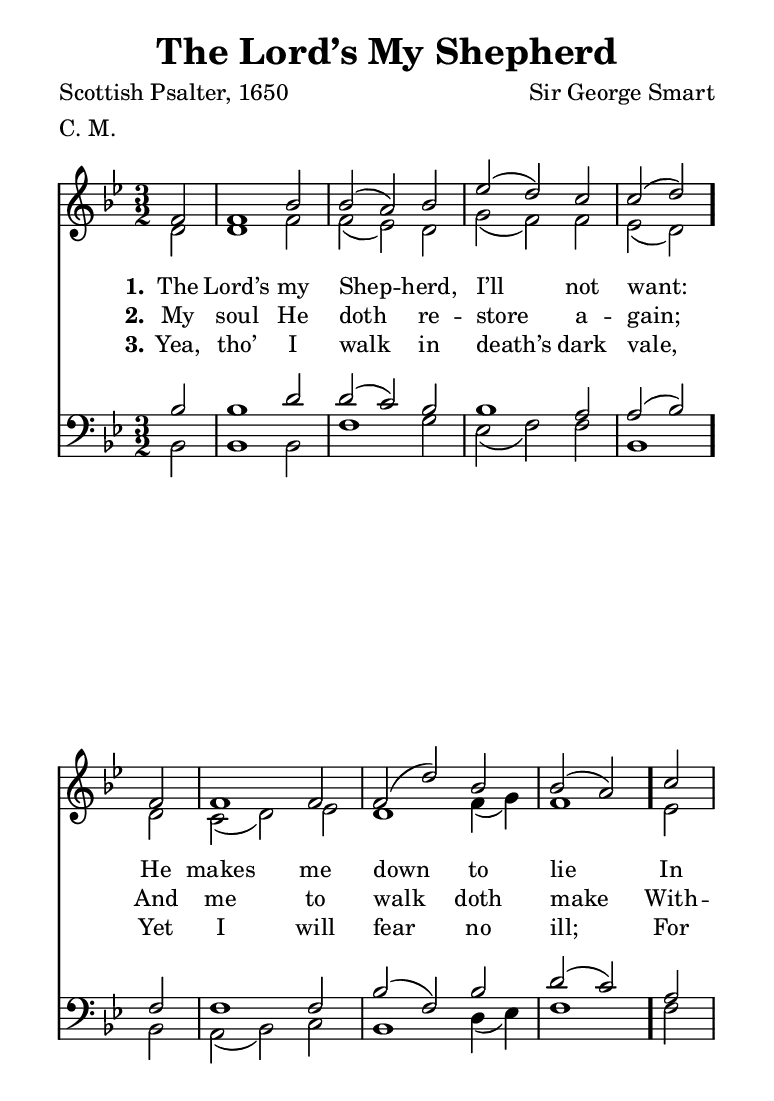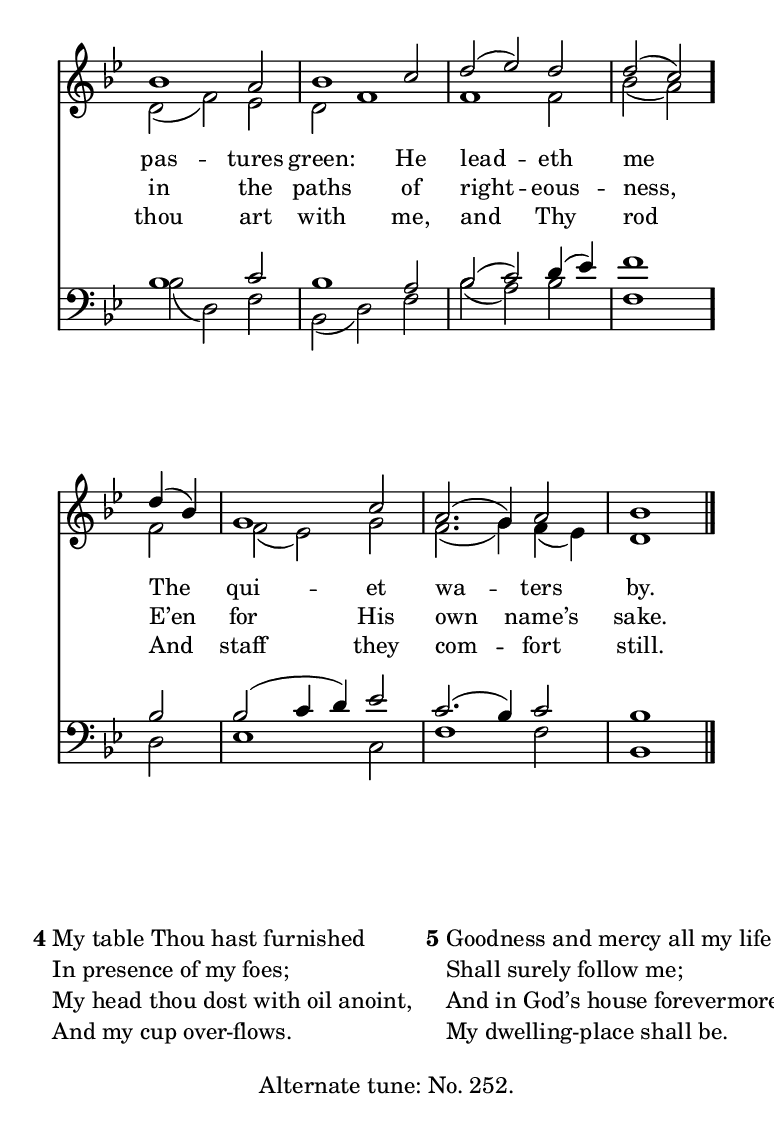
\include "common/global.ily"
\paper {
  \include "common/paper.ily"
  %ragged-bottom = ##t
  ragged-last-bottom = ##t
  %systems-per-page = ##f
  %page-count = ##f
  system-count = #(cond (is-eogsized 2) (#t #f))
}

\header{
  hymnnumber = "143"
  title = "The Lord’s My Shepherd"
  tunename = "Wiltshire"
  meter = "C. M."
  poet = "Scottish Psalter, 1650"
  composer = "Sir George Smart"
  %copyright = ""
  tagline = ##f
}

% for fermata in MIDI
ta = { \tempo 2=80 }
tb = { \tempo 2=40 }

global = {
  \include "common/overrides.ily"
  \override Staff.TimeSignature.style = #'()
  \time 3/2
  \override Score.MetronomeMark.transparent = ##t % hide all fermata changes too
  \ta
  \key bes \major
  \partial 2
  \autoBeamOff
}

notesSoprano = {
\global
\relative c' {

  f2 | f1 bes2 | bes( a) bes | ees( d) c | c( d)
  f,2 | f1 f2 | f( d') bes | bes( a)
  c2 | bes1 a2 | bes1 c2 | d( ees) d | d( c)
  d4( bes) | g1 c2 | a2.( g4) a2 | bes1
  \bar "|."

}
}

notesAlto = {
\global
\relative e' {

  d2 | d1 f2 | f( ees) d | g( f) f | ees( d)
  d2 | c( d) ees | d1 f4( g) | f1
  ees2 | d( f) ees | d f1 | f1 f2 | bes( a)
  f2 | f( ees) g | f2.( g4) f4( ees) | d1

}
}

notesTenor = {
\global
\relative a {

  bes2 | bes1 d2 | d( c) bes | bes1 a2 | a( bes)
  f2 | f1 f2 | bes( f) bes | d( c)
  a2 | bes1 c2 | bes1 a2 | bes2( c) d4( ees) | f1
  bes,2 | bes( c4 d) ees2 | c2.( bes4) c2 | bes1

}
}

notesBass = {
\global
\relative f, {

  bes2 | bes1 bes2 | f'1 g2 | ees( f) f | bes,1
  bes2 | a( bes) c | bes1 d4( ees) | f1
  f2 | bes( d,) f | bes,( d) f | bes( a) bes | f1
  d2 | ees1 c2 | f1 f2 | bes,1

}
}

wordsA = \lyricmode {
\set stanza = "1."

The Lord’s my Shep -- herd, I’ll not want: \bar "."
He makes me down to lie \bar "."
In pas -- tures green: He lead -- eth me \bar "."
The qui -- et wa -- ters by. \bar "."

}

wordsB = \lyricmode {
\set stanza = "2."

My soul He doth re -- store a -- gain;
And me to walk doth make
With -- in the paths of right -- eous -- ness,
E’en for His own name’s sake.

}

wordsC = \lyricmode {
\set stanza = "3."

Yea, tho’ I walk in death’s dark vale,
Yet I will fear no ill;
For thou art with me, and Thy rod
And staff they com -- fort still.

}

wordsD = \markuplist {

\line { My table Thou hast furnished }
\line { In presence of my foes; }
\line { My head thou dost with oil anoint, }
\line { And my cup over-flows. }

}

wordsE = \markuplist {

\line { Goodness and mercy all my life }
\line { Shall surely follow me; }
\line { And in God’s house forevermore }
\line { My dwelling-place shall be. }

}

\score {
  \context ChoirStaff <<
    \context Staff = upper <<
      \set ChoirStaff.systemStartDelimiter = #'SystemStartBar
      \context Voice  = sopranos { \voiceOne << \notesSoprano >> }
      \context Voice  = altos { \voiceTwo << \notesAlto >> }
      \context Lyrics = one   \lyricsto sopranos \wordsA
      \context Lyrics = two   \lyricsto sopranos \wordsB
      \context Lyrics = three \lyricsto sopranos \wordsC
    >>
    \context Staff = men <<
      \clef bass
      \context Voice  = tenors { \voiceOne << \notesTenor >> }
      \context Voice  = basses { \voiceTwo << \notesBass >> }
    >>
  >>
  \layout {
    \include "common/layout.ily"
  }
  \midi{
    \include "common/midi.ily"
  }
}

\noPageBreak

\markup { \fill-line {
  \hspace #0.1
  \line{ \bold 4 \column { \wordsD } }
  \hspace #0.1
  \line{ \bold 5 \column { \wordsE } }
  \hspace #0.1
} }

\noPageBreak

\markup { \vspace #1.4 \fill-line { \line { Alternate tune: No. 252. } } }

\version "2.18.0"  % necessary for upgrading to future LilyPond versions.

% vi:set et ts=2 sw=2 ai nocindent syntax=lilypond:
